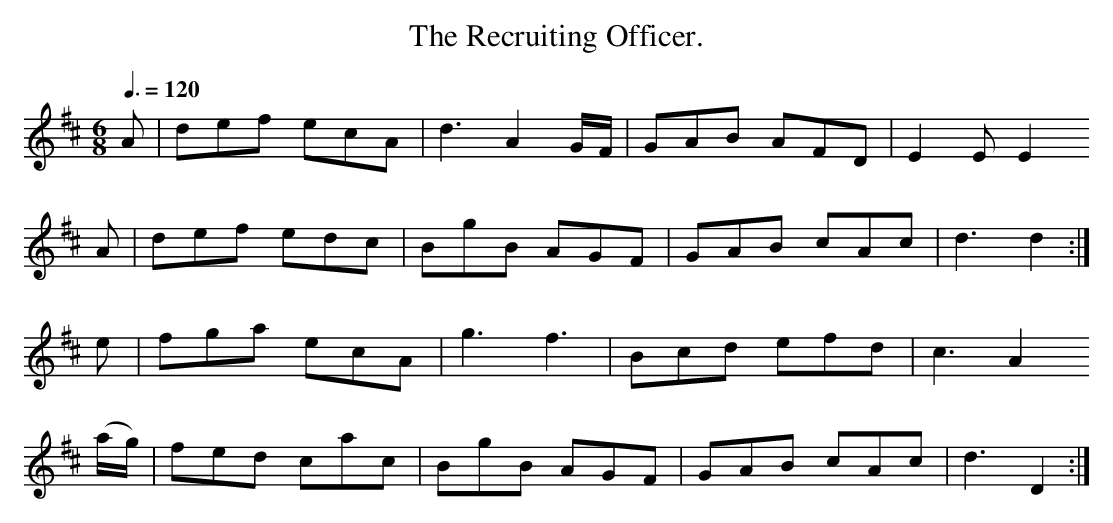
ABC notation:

X:1
T:The Recruiting Officer.
M:6/8
L:1/8
Q:3/8=120
K:D major
A     |def ecA|d3  A2G/F/|GAB AFD|E2E E2
A     |def edc|BgB AGF   |GAB cAc|d3  d2:|
e     |fga ecA|g3  f3    |Bcd efd|c3  A2
(a/g/)|fed cac|BgB AGF   |GAB cAc|d3  D2:|
